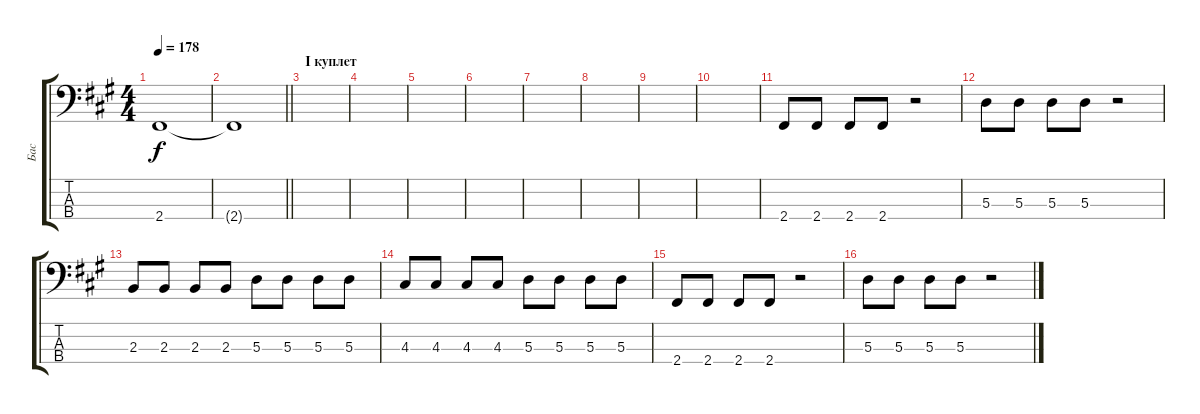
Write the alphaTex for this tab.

\track ("Бас" "Бас") {instrument electricbassfinger}
\staff {score tabs}
\tuning (G2 D2 A1 E1) {hide}
\ts (4 4)
\section ("" "")
\tempo 178
\clef f4
\ks f#minor
2.4.1{dy f} |
\barLineRight lightlight
2.4{t}.1 |
\section ("" "I куплет")
|
|
|
|
|
|
|
|
2.4.8 2.4.8 2.4.8 2.4.8 r.2 |
5.3.8 5.3.8 5.3.8 5.3.8 r.2 |
2.3.8 2.3.8 2.3.8 2.3.8 5.3.8 5.3.8 5.3.8 5.3.8 |
4.3.8 4.3.8 4.3.8 4.3.8 5.3.8 5.3.8 5.3.8 5.3.8 |
2.4.8 2.4.8 2.4.8 2.4.8 r.2 |
5.3.8 5.3.8 5.3.8 5.3.8 r.2
